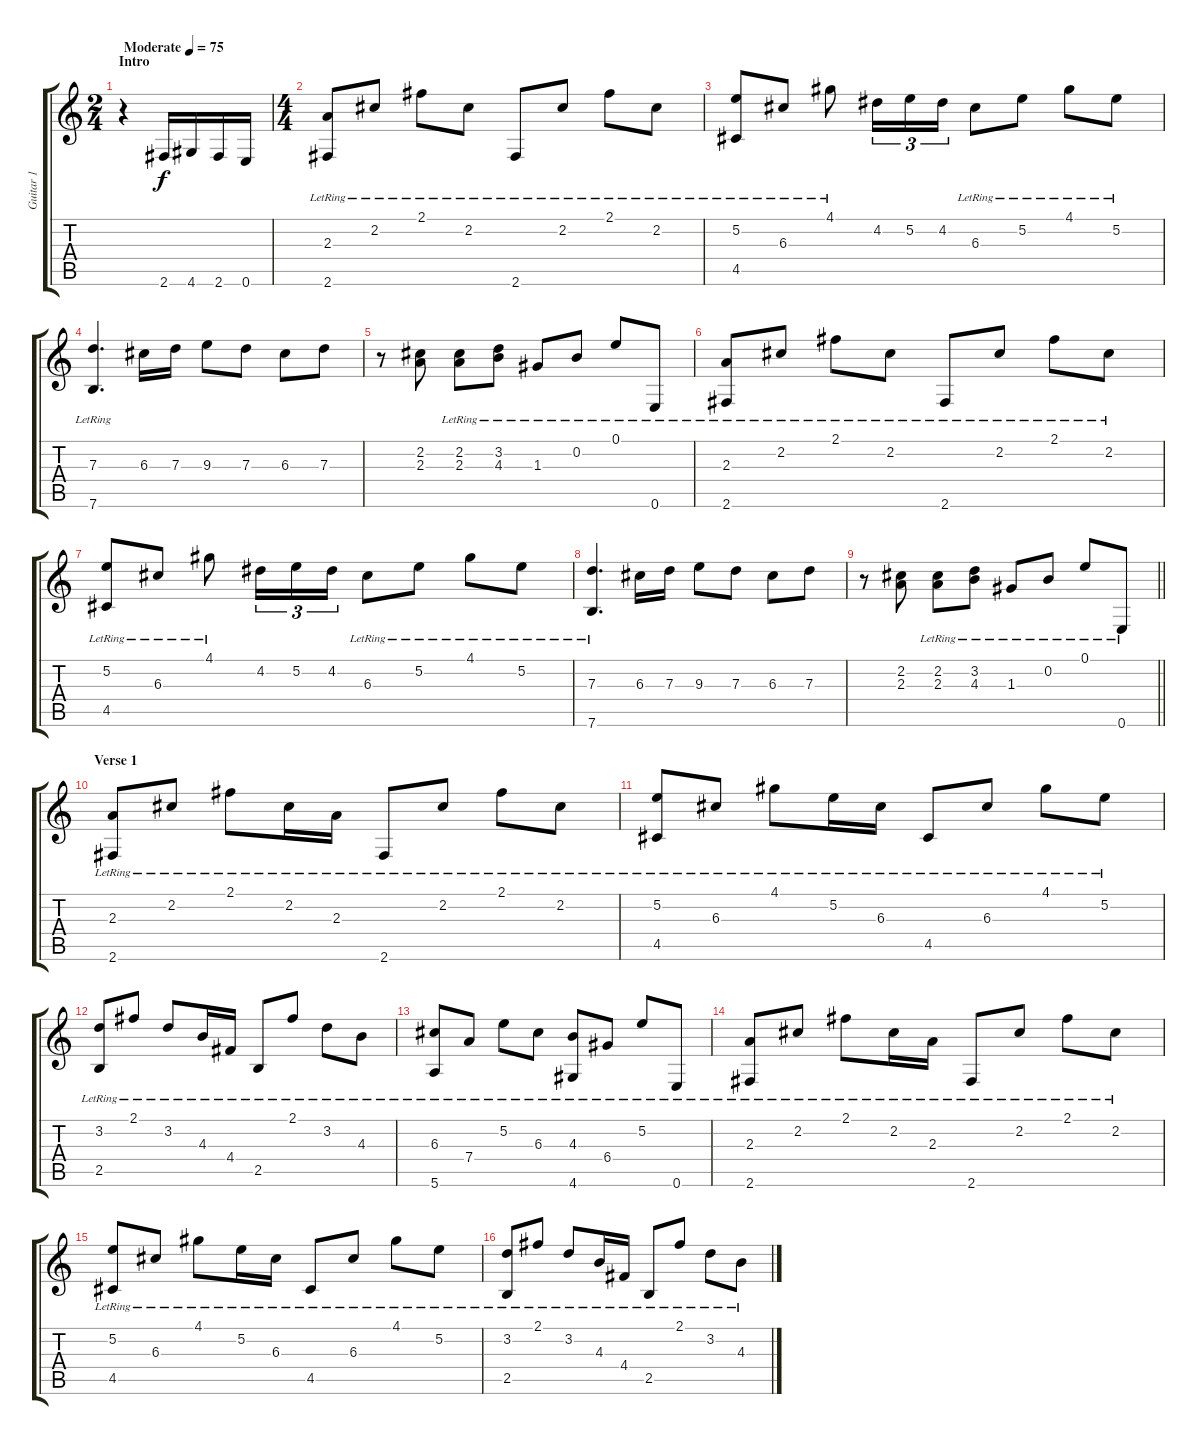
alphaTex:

\track ("Guitar 1" "Guitar 1") {instrument acousticguitarnylon}
\staff {score tabs}
\tuning (E4 B3 G3 D3 A2 E2) {hide}
\ts (2 4)
\section ("" "Intro")
\tempo (75 "Moderate")
\clef g2
\ks c
r.4{dy f instrument acousticguitarnylon} 2.6.16 4.6.16 2.6.16 0.6.16 |
\ts (4 4)
(2.3{lr} 2.6{lr}).8 2.2{lr}.8 2.1{lr}.8 2.2{lr}.8 2.6{lr}.8 2.2{lr}.8 2.1{lr}.8 2.2{lr}.8 |
(5.2{lr} 4.5{lr}).8 6.3{lr}.8 4.1{lr}.8 4.2.16{tu (3 2)} 5.2.16{tu (3 2)} 4.2.16{tu (3 2)} 6.3{lr}.8 5.2{lr}.8 4.1{lr}.8 5.2{lr}.8 |
(7.3 7.6{lr}).4{d} 6.3.16 7.3.16 9.3.8 7.3.8 6.3.8 7.3.8 |
r.8 (2.2 2.3).8 (2.2{lr} 2.3).8 (3.2 4.3{lr}).8 1.3{lr}.8 0.2{lr}.8 0.1{lr}.8 0.6{lr}.8 |
(2.3{lr} 2.6{lr}).8 2.2{lr}.8 2.1{lr}.8 2.2{lr}.8 2.6{lr}.8 2.2{lr}.8 2.1{lr}.8 2.2{lr}.8 |
(5.2{lr} 4.5{lr}).8 6.3{lr}.8 4.1{lr}.8 4.2.16{tu (3 2)} 5.2.16{tu (3 2)} 4.2.16{tu (3 2)} 6.3{lr}.8 5.2{lr}.8 4.1{lr}.8 5.2{lr}.8 |
(7.3 7.6{lr}).4{d} 6.3.16 7.3.16 9.3.8 7.3.8 6.3.8 7.3.8 |
\barLineRight lightlight
r.8 (2.2 2.3).8 (2.2{lr} 2.3).8 (3.2 4.3{lr}).8 1.3{lr}.8 0.2{lr}.8 0.1{lr}.8 0.6{lr}.8 |
\section ("" "Verse 1")
(2.3{lr} 2.6{lr}).8 2.2{lr}.8 2.1{lr}.8 2.2{lr}.16 2.3{lr}.16 2.6{lr}.8 2.2{lr}.8 2.1{lr}.8 2.2{lr}.8 |
(5.2{lr} 4.5{lr}).8 6.3{lr}.8 4.1{lr}.8 5.2{lr}.16 6.3{lr}.16 4.5{lr}.8 6.3{lr}.8 4.1{lr}.8 5.2{lr}.8 |
(3.2{lr} 2.5{lr}).8 2.1{lr}.8 3.2{lr}.8 4.3{lr}.16 4.4{lr}.16 2.5{lr}.8 2.1{lr}.8 3.2{lr}.8 4.3{lr}.8 |
(6.3{lr} 5.6{lr}).8 7.4{lr}.8 5.2{lr}.8 6.3{lr}.8 (4.3{lr} 4.6{lr}).8 6.4{lr}.8 5.2{lr}.8 0.6{lr}.8 |
(2.3{lr} 2.6{lr}).8 2.2{lr}.8 2.1{lr}.8 2.2{lr}.16 2.3{lr}.16 2.6{lr}.8 2.2{lr}.8 2.1{lr}.8 2.2{lr}.8 |
(5.2{lr} 4.5{lr}).8 6.3{lr}.8 4.1{lr}.8 5.2{lr}.16 6.3{lr}.16 4.5{lr}.8 6.3{lr}.8 4.1{lr}.8 5.2{lr}.8 |
(3.2{lr} 2.5{lr}).8 2.1{lr}.8 3.2{lr}.8 4.3{lr}.16 4.4{lr}.16 2.5{lr}.8 2.1{lr}.8 3.2{lr}.8 4.3{lr}.8
